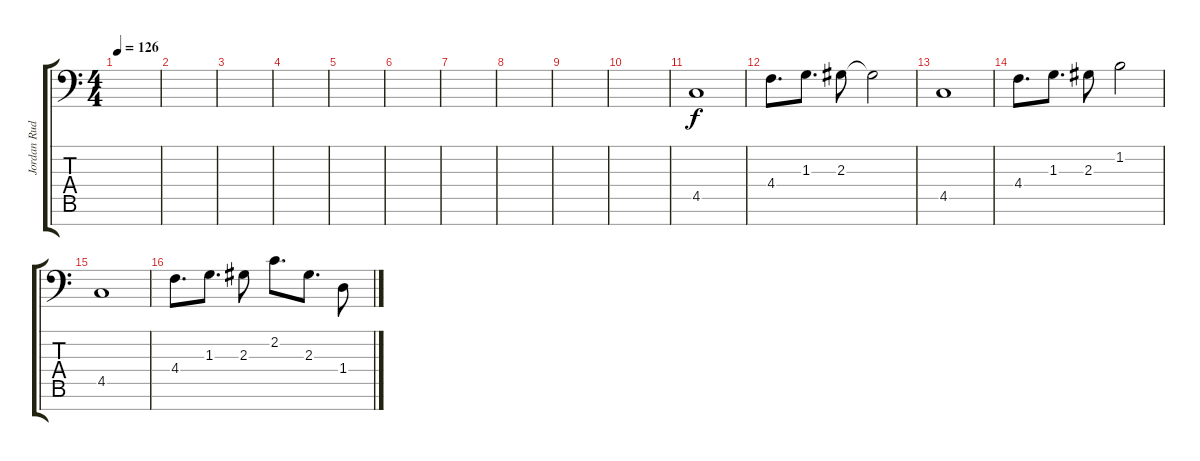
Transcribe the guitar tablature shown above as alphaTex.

\track ("Jordan Rudess" "Jordan Rud") {instrument acousticgrandpiano}
\staff {score tabs}
\tuning (Eb4 Bb3 Gb3 Db3 Ab2 Eb2 Bb1) {hide}
\ts (4 4)
\tempo 126
\clef f4
\ks c
|
|
|
|
|
|
|
|
|
|
4.5.1 |
4.4.8{d} 1.3.8{d} 2.3.8 2.3{t}.2 |
4.5.1 |
4.4.8{d} 1.3.8{d} 2.3.8 1.2.2 |
4.5.1 |
4.4.8{d} 1.3.8{d} 2.3.8 2.2.8{d} 2.3.8{d} 1.4.8
